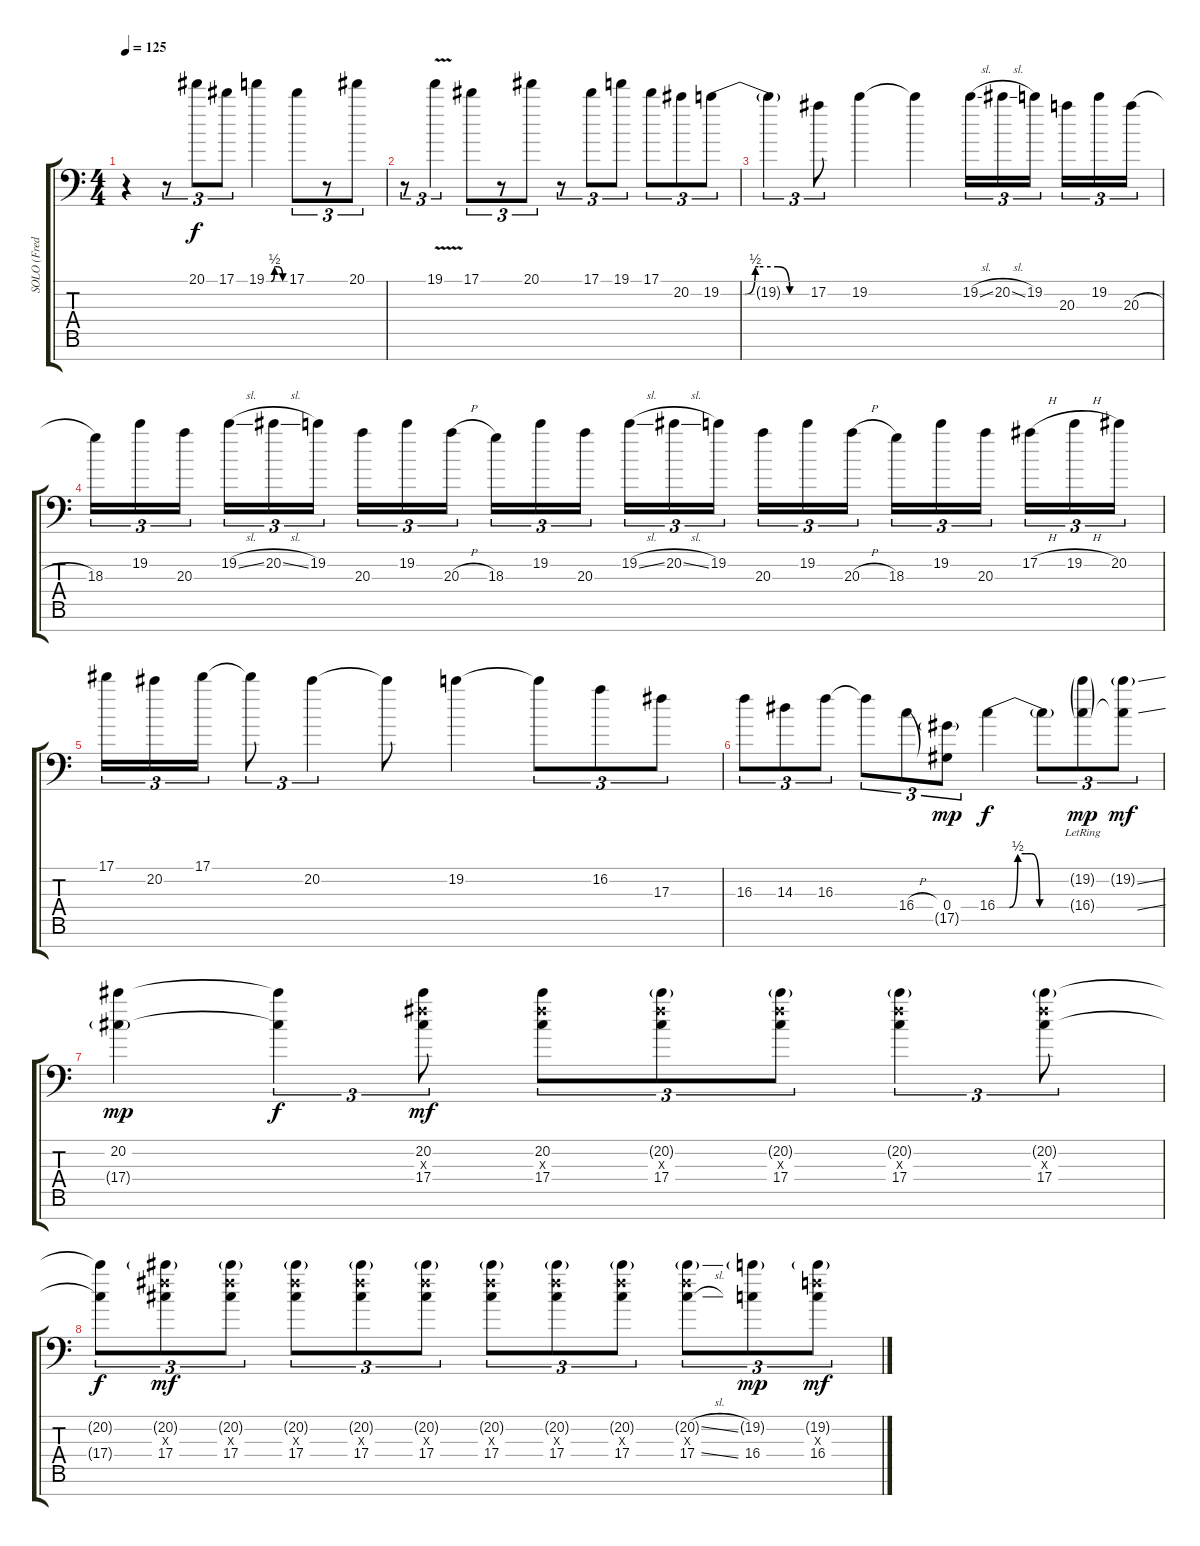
\track ("SOLO (Fredrik Thordendal)" "SOLO (Fred") {instrument overdrivenguitar}
\staff {score tabs}
\tuning (Bb3 F3 Db3 Ab2 Eb2 Bb1 F1) {hide}
\ts (4 4)
\tempo 125
\clef f4
\ks c
r.4{dy mf} r.8{tu (3 2)} 20.1.8{tu (3 2) dy f} 17.1.8{tu (3 2)} 19.1{be (custom 0 0 15 0 26 2 30 2 35 2 52 0 60 0)}.4 17.1.8{tu (3 2)} r.8{tu (3 2)} 20.1.8{tu (3 2)} |
r.8{tu (3 2)} 19.1{v}.4{tu (3 2)} 17.1.8{tu (3 2)} r.8{tu (3 2)} 20.1.8{tu (3 2)} r.8{tu (3 2)} 17.1.8{tu (3 2)} 19.1.8{tu (3 2)} 17.1.8{tu (3 2)} 20.2.8{tu (3 2)} 19.2{be (custom 0 0 16 0 23 2 25 2 38 2 46 0 48 0 60 0)}.8{tu (3 2)} |
19.2{t}.4{tu (3 2)} 17.2.8{tu (3 2)} 19.2.4 19.2{t}.4 19.2{sl}.16{tu (3 2)} 20.2{sl}.16{tu (3 2)} 19.2.16{tu (3 2) beam splitsecondary} 20.3.16{tu (3 2)} 19.2.16{tu (3 2)} 20.3{h}.16{tu (3 2)} |
18.3.16{tu (3 2)} 19.2.16{tu (3 2)} 20.3.16{tu (3 2) beam splitsecondary} 19.2{sl}.16{tu (3 2)} 20.2{sl}.16{tu (3 2)} 19.2.16{tu (3 2)} 20.3.16{tu (3 2)} 19.2.16{tu (3 2)} 20.3{h}.16{tu (3 2) beam splitsecondary} 18.3.16{tu (3 2)} 19.2.16{tu (3 2)} 20.3.16{tu (3 2)} 19.2{sl}.16{tu (3 2)} 20.2{sl}.16{tu (3 2)} 19.2.16{tu (3 2) beam splitsecondary} 20.3.16{tu (3 2)} 19.2.16{tu (3 2)} 20.3{h}.16{tu (3 2)} 18.3.16{tu (3 2)} 19.2.16{tu (3 2)} 20.3.16{tu (3 2) beam splitsecondary} 17.2{h}.16{tu (3 2)} 19.2{h}.16{tu (3 2)} 20.2.16{tu (3 2)} |
17.1.16{tu (3 2)} 20.2.16{tu (3 2)} 17.1.16{tu (3 2)} 17.1{t}.8{tu (3 2)} 20.2.4{tu (3 2)} 20.2{t}.8 19.2.4 19.2{t}.8{tu (3 2)} 16.2.8{tu (3 2)} 17.3.8{tu (3 2)} |
16.3.8{tu (3 2)} 14.3.8{tu (3 2)} 16.3.8{tu (3 2)} 16.3{t}.8{tu (3 2)} 16.4{h}.8{tu (3 2)} (0.4 17.5{g}).8{tu (3 2) dy mp} 16.4{be (custom 0 0 10 0 17 2 23 2 28 2 35 0 45 0 60 0)}.4{dy f} 16.4{t}.8{tu (3 2)} (19.2{g} 16.4{g lr}).8{tu (3 2) dy mp} (19.2{ss g} 16.4{ss t}).8{tu (3 2) dy mf} |
(20.2 17.4{g}).4{dy mp} (20.2{t} 17.4{t}).4{tu (3 2) dy f} (20.2 17.3{x} 17.4).8{tu (3 2) dy mf} (20.2 17.3{x} 17.4).8{tu (3 2)} (20.2{g} 17.3{x} 17.4).8{tu (3 2)} (20.2{g} 17.3{x} 17.4).8{tu (3 2)} (20.2{g} 17.3{x} 17.4).4{tu (3 2)} (20.2{g} 17.3{x} 17.4).8{tu (3 2)} |
(20.2{t} 17.4{t}).8{tu (3 2) dy f} (20.2{g} 17.3{x} 17.4).8{tu (3 2) dy mf} (20.2{g} 17.3{x} 17.4).8{tu (3 2)} (20.2{g} 17.3{x} 17.4).8{tu (3 2)} (20.2{g} 17.3{x} 17.4).8{tu (3 2)} (20.2{g} 17.3{x} 17.4).8{tu (3 2)} (20.2{g} 17.3{x} 17.4).8{tu (3 2)} (20.2{g} 17.3{x} 17.4).8{tu (3 2)} (20.2{g} 17.3{x} 17.4).8{tu (3 2)} (20.2{sl g} 17.3{x} 17.4{sl}).8{tu (3 2)} (19.2{g} 16.4).8{tu (3 2) dy mp} (19.2{g} 16.3{x} 16.4).8{tu (3 2) dy mf}
